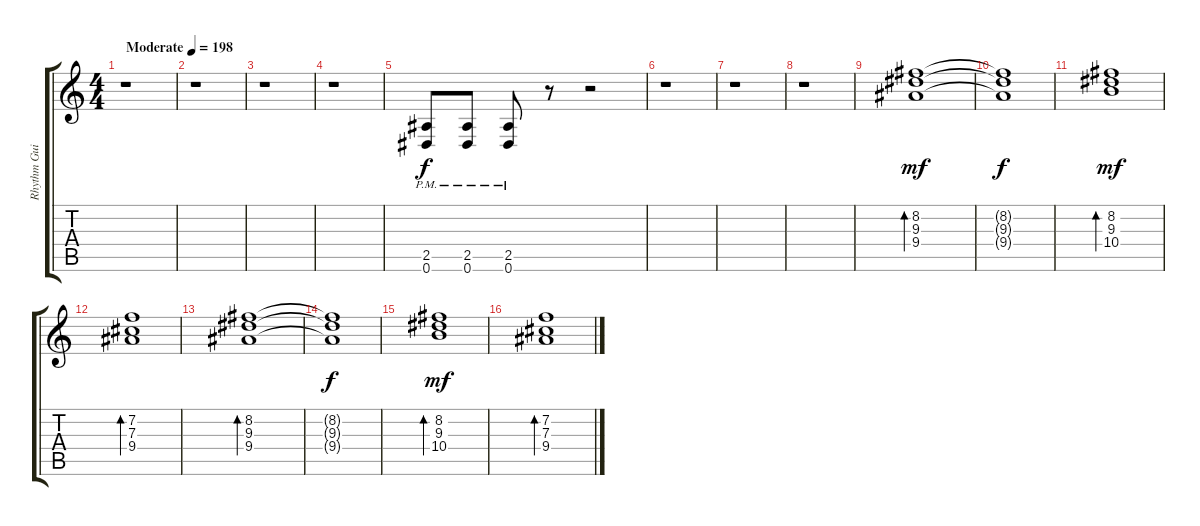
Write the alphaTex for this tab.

\track ("Rhythm Guitar  " "Rhythm Gui") {instrument overdrivenguitar}
\staff {score tabs}
\tuning (Eb4 Bb3 Gb3 Db3 Ab2 Eb2) {hide}
\ts (4 4)
\tempo (198 "Moderate")
\clef g2
\ks c
r.1{dy f instrument overdrivenguitar} |
r.1 |
r.1 |
r.1 |
(2.5{pm} 0.6{pm}).8 (2.5{pm} 0.6{pm}).8 (2.5{pm} 0.6{pm}).8 r.8 r.2 |
r.1 |
r.1 |
r.1 |
(8.2 9.3 9.4).1{bd 240 dy mf} |
(8.2{t} 9.3{t} 9.4{t}).1{dy f} |
(8.2 9.3 10.4).1{bd 240 dy mf} |
(7.2 7.3 9.4).1{bd 120} |
(8.2 9.3 9.4).1{bd 120} |
(8.2{t} 9.3{t} 9.4{t}).1{dy f} |
(8.2 9.3 10.4).1{bd 120 dy mf} |
(7.2 7.3 9.4).1{bd 120}
